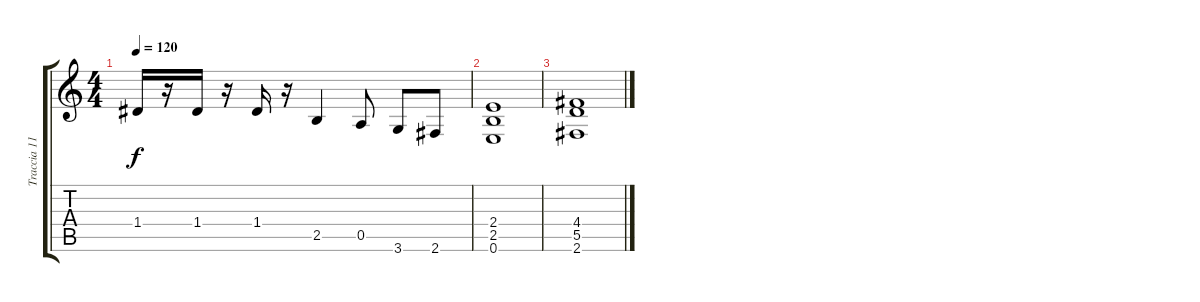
\track ("Traccia 11" "Traccia 11") {instrument distortionguitar}
\staff {score tabs}
\tuning (E4 B3 G3 D3 A2 E2) {hide}
\ts (4 4)
\tempo 120
\clef g2
\ks c
1.4.16{dy f} r.16 1.4.16 r.16 1.4.16 r.16 2.5.4 0.5.8 3.6.8 2.6.8 |
(2.4 2.5 0.6).1 |
(4.4 5.5 2.6).1
